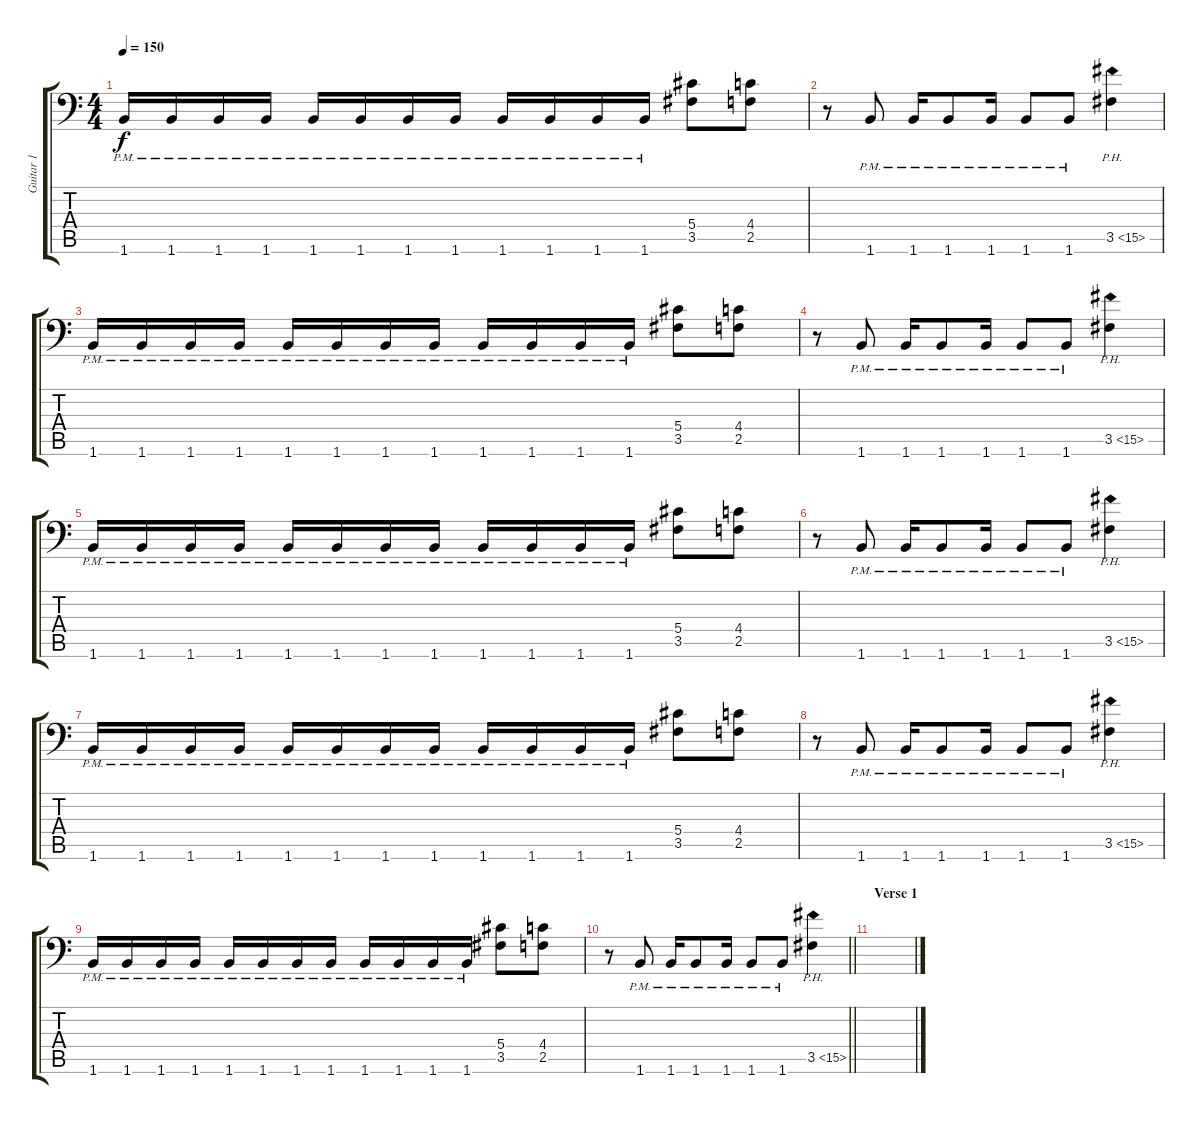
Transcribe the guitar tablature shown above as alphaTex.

\track ("Guitar 1" "Guitar 1") {instrument distortionguitar}
\staff {score tabs}
\tuning (Bb3 F3 Db3 Ab2 Eb2 Bb1) {hide}
\ts (4 4)
\tempo 150
\clef f4
\ks c
1.6{pm}.16{dy f} 1.6{pm}.16 1.6{pm}.16 1.6{pm}.16 1.6{pm}.16 1.6{pm}.16 1.6{pm}.16 1.6{pm}.16 1.6{pm}.16 1.6{pm}.16 1.6{pm}.16 1.6{pm}.16 (5.4 3.5).8 (4.4 2.5).8 |
r.8 1.6{pm}.8 1.6{pm}.16 1.6{pm}.8 1.6{pm}.16 1.6{pm}.8 1.6{pm}.8 3.5{ph 12}.4 |
1.6{pm}.16 1.6{pm}.16 1.6{pm}.16 1.6{pm}.16 1.6{pm}.16 1.6{pm}.16 1.6{pm}.16 1.6{pm}.16 1.6{pm}.16 1.6{pm}.16 1.6{pm}.16 1.6{pm}.16 (5.4 3.5).8 (4.4 2.5).8 |
r.8 1.6{pm}.8 1.6{pm}.16 1.6{pm}.8 1.6{pm}.16 1.6{pm}.8 1.6{pm}.8 3.5{ph 12}.4 |
1.6{pm}.16 1.6{pm}.16 1.6{pm}.16 1.6{pm}.16 1.6{pm}.16 1.6{pm}.16 1.6{pm}.16 1.6{pm}.16 1.6{pm}.16 1.6{pm}.16 1.6{pm}.16 1.6{pm}.16 (5.4 3.5).8 (4.4 2.5).8 |
r.8 1.6{pm}.8 1.6{pm}.16 1.6{pm}.8 1.6{pm}.16 1.6{pm}.8 1.6{pm}.8 3.5{ph 12}.4 |
1.6{pm}.16 1.6{pm}.16 1.6{pm}.16 1.6{pm}.16 1.6{pm}.16 1.6{pm}.16 1.6{pm}.16 1.6{pm}.16 1.6{pm}.16 1.6{pm}.16 1.6{pm}.16 1.6{pm}.16 (5.4 3.5).8 (4.4 2.5).8 |
r.8 1.6{pm}.8 1.6{pm}.16 1.6{pm}.8 1.6{pm}.16 1.6{pm}.8 1.6{pm}.8 3.5{ph 12}.4 |
1.6{pm}.16 1.6{pm}.16 1.6{pm}.16 1.6{pm}.16 1.6{pm}.16 1.6{pm}.16 1.6{pm}.16 1.6{pm}.16 1.6{pm}.16 1.6{pm}.16 1.6{pm}.16 1.6{pm}.16 (5.4 3.5).8 (4.4 2.5).8 |
\barLineRight lightlight
r.8 1.6{pm}.8 1.6{pm}.16 1.6{pm}.8 1.6{pm}.16 1.6{pm}.8 1.6{pm}.8 3.5{ph 12}.4 |
\section ("" "Verse 1")
